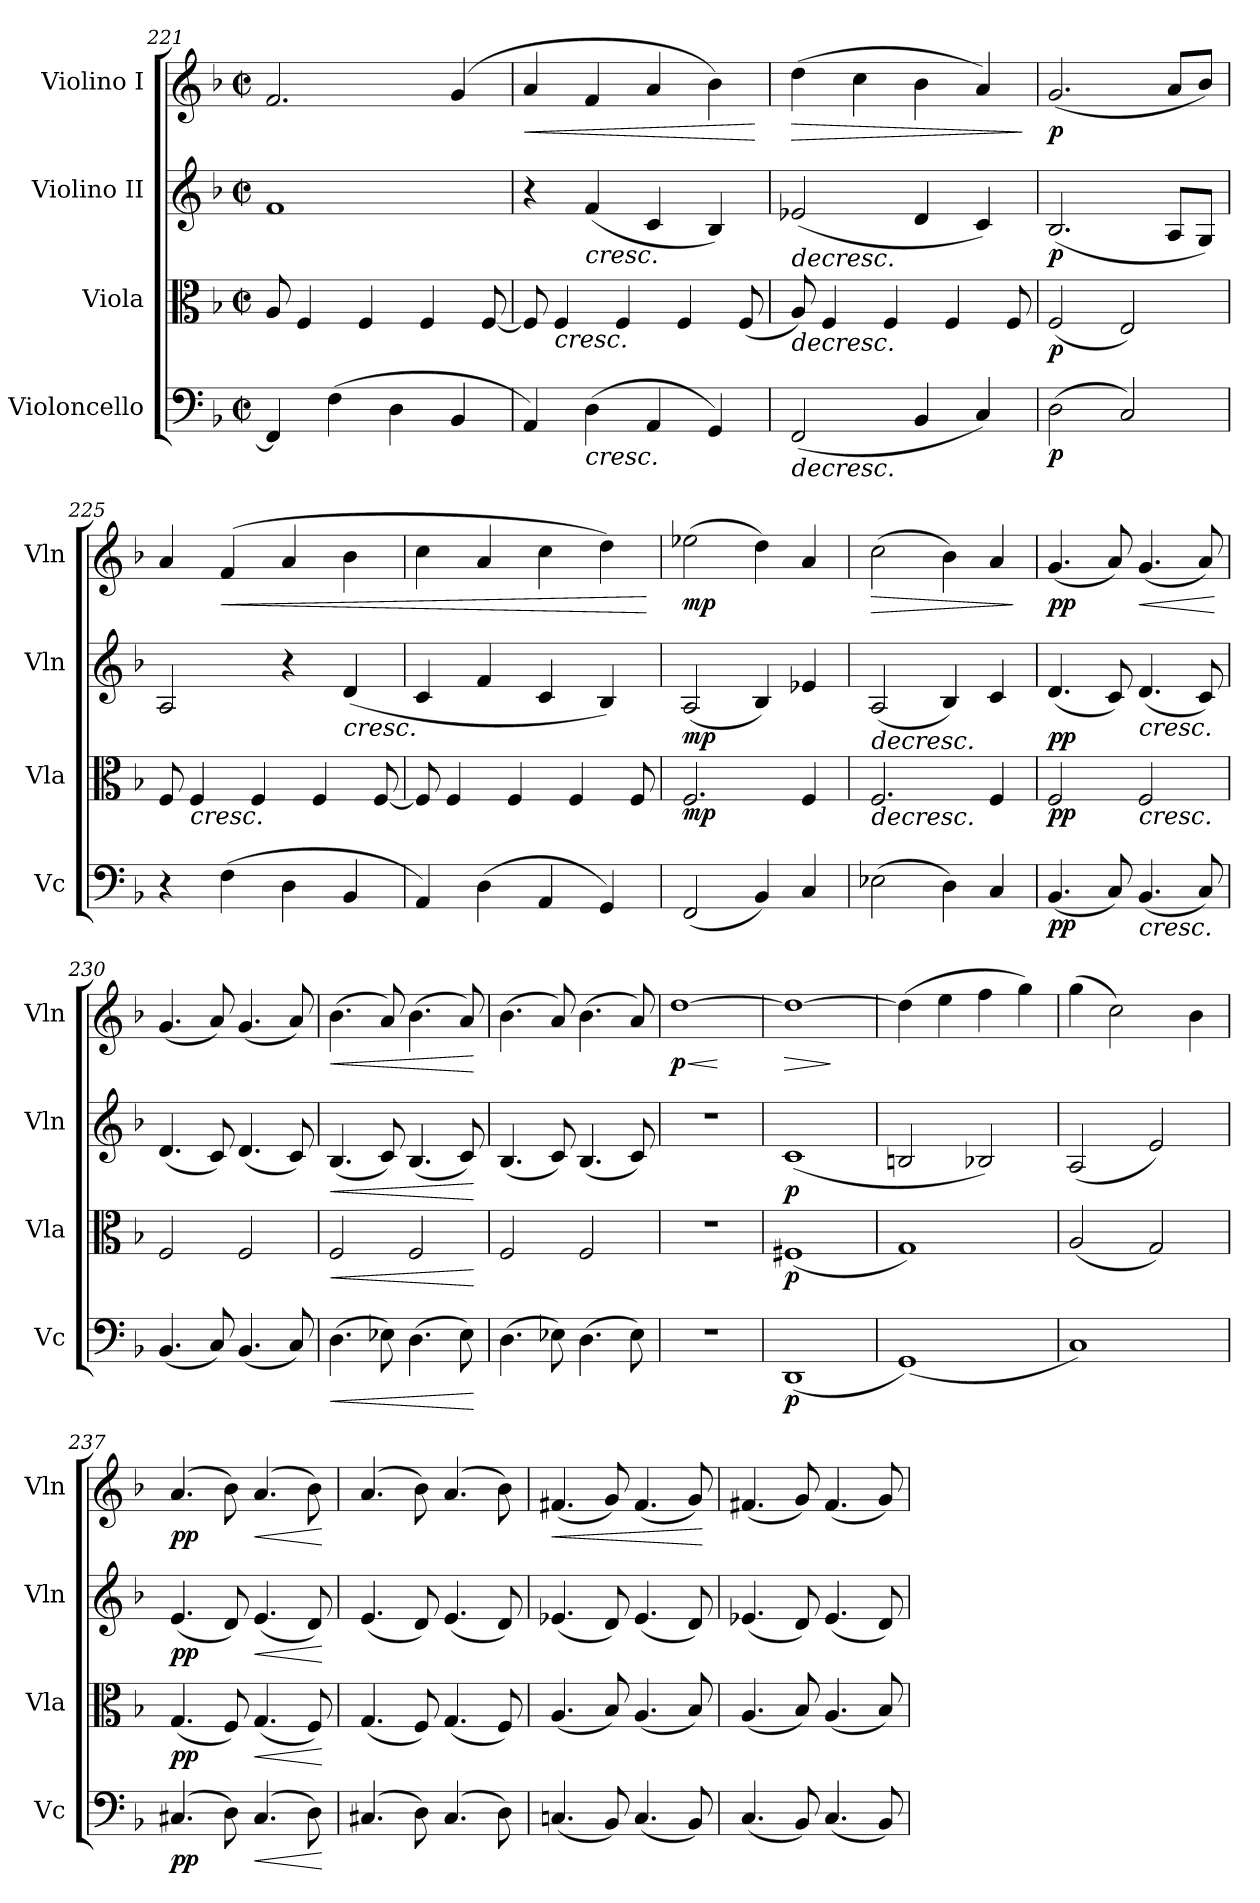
**kern	**dynam	**kern	**dynam	**kern	**dynam	**kern	**dynam
*part4	*part4	*part3	*part3	*part2	*part2	*part1	*part1
*staff4	*staff4	*staff3	*staff3	*staff2	*staff2	*staff1	*staff1
*I"Violoncello	*	*I"Viola	*	*I"Violino II	*	*I"Violino I	*
*I'Vc	*	*I'Vla	*	*I'Vln	*	*I'Vln	*
*clefF4	*	*clefC3	*	*clefG2	*	*clefG2	*
*k[b-]	*	*k[b-]	*	*k[b-]	*	*k[b-]	*
*M2/2	*	*M2/2	*	*M2/2	*	*M2/2	*
*met(c|)	*	*met(c|)	*	*met(c|)	*	*met(c|)	*
=221	=221	=221	=221	=221	=221	=221	=221
4FF/]	.	8A/	.	1f	.	2.f/	.
.	.	4F/	.	.	.	.	.
(4F\	.	.	.	.	.	.	.
.	.	4F/	.	.	.	.	.
4D\	.	.	.	.	.	.	.
.	.	4F/	.	.	.	.	.
4BB-/	.	.	.	.	.	(4g/	.
.	.	[8F/	.	.	.	.	.
=222	=222	=222	=222	=222	=222	=222	=222
!	!	!	!	!	!	!	!LO:HP:b
4AA/)	.	8F/]	.	4r	.	4a/	<
!	!	!	!LO:HP:b	!	!	!	!
.	.	4F/	<	.	.	.	.
!	!LO:HP:b	!	!	!	!LO:HP:b	!	!
(4D\	<	.	.	(4f/	<	4f/	.
.	.	4F/	.	.	.	.	.
4AA/	.	.	.	4c/	.	4a/	.
.	.	4F/	.	.	.	.	.
4GG/)	.	.	.	4B-/)	.	4b-\)	.
.	.	(8F/	.	.	.	.	.
.	.	.	.	.	.	.	[
=223	=223	=223	=223	=223	=223	=223	=223
!	!LO:HP:b	!	!LO:HP:b	!	!LO:HP:b	!	!LO:HP:b
(2FF/	>	8A/)	>	(2e-X/	>	(4dd\	>
.	.	4F/	.	.	.	.	.
.	.	.	.	.	.	4cc\	.
.	.	4F/	.	.	.	.	.
4BB-/	.	.	.	4d/	.	4b-\	.
.	.	4F/	.	.	.	.	.
4C/)	.	.	.	4c/)	.	4a/)	.
.	.	8F/	.	.	.	.	.
.	[	.	[	.	[	.	]
=224	=224	=224	=224	=224	=224	=224	=224
!	!LO:DY:b	!	!LO:DY:b	!	!LO:DY:b	!	!LO:DY:b
(2D\	p	(2F/	p	(2.B-/	p	(2.g/	p
2C/)	.	2E/)	.	.	.	.	.
.	.	.	.	8A/L	.	8a/L	.
.	.	.	.	8G/J)	.	8b-/J)	.
!!LO:PB:g=z
=225	=225	=225	=225	=225	=225	=225	=225
4r	.	8F/	.	2A/	.	4a/	.
!	!	!	!LO:HP:b	!	!	!	!
.	.	4F/	<	.	.	.	.
!	!	!	!	!	!	!	!LO:HP:b
(4F\	.	.	.	.	.	(4f/	<
.	.	4F/	.	.	.	.	.
4D\	.	.	.	4r	.	4a/	.
.	.	4F/	.	.	.	.	.
!	!	!	!	!	!LO:HP:b	!	!
4BB-/	.	.	.	(4d/	<	4b-\	.
.	.	[8F/	.	.	.	.	.
=226	=226	=226	=226	=226	=226	=226	=226
4AA/)	.	8F/]	.	4c/	.	4cc\	.
.	.	4F/	.	.	.	.	.
(4D\	.	.	.	4f/	.	4a/	.
.	.	4F/	.	.	.	.	.
4AA/	.	.	.	4c/	.	4cc\	.
.	.	4F/	.	.	.	.	.
4GG/)	.	.	.	4B-/)	.	4dd\)	.
.	.	8F/	.	.	.	.	.
.	.	.	]	.	]	.	[
=227	=227	=227	=227	=227	=227	=227	=227
!	!	!	!LO:DY:b	!	!LO:DY:b	!	!LO:DY:b
(2FF/	.	2.F/	mp	(2A/	mp	(2ee-X\	mp
4BB-/)	.	.	.	4B-/)	.	4dd\)	.
4C/	.	4F/	.	4e-X/	.	4a/	.
=228	=228	=228	=228	=228	=228	=228	=228
!	!	!	!LO:HP:b	!	!LO:HP:b	!	!LO:HP:b
(2E-X\	.	2.F/	>	(2A/	>	(2cc\	>
4D\)	.	.	.	4B-/)	.	4b-\)	.
4C/	.	4F/	.	4c/	.	4a/	.
.	.	.	[	.	[	.	]
=229	=229	=229	=229	=229	=229	=229	=229
!	!LO:DY:b	!	!LO:DY:b	!	!LO:DY:b	!	!LO:DY:b
(4.BB-/	pp	2F/	pp	(4.d/	pp	(4.g/	pp
8C/)	.	.	.	8c/)	.	8a/)	.
!	!LO:HP:b	!	!LO:HP:b	!	!LO:HP:b	!	!LO:HP:b
(4.BB-/	<	2F/	<	(4.d/	<	(4.g/	<
8C/)	.	.	.	8c/)	.	8a/)	.
.	]	.	]	.	]	.	[
=230	=230	=230	=230	=230	=230	=230	=230
(4.BB-/	.	2F/	.	(4.d/	.	(4.g/	.
8C/)	.	.	.	8c/)	.	8a/)	.
(4.BB-/	.	2F/	.	(4.d/	.	(4.g/	.
8C/)	.	.	.	8c/)	.	8a/)	.
=231	=231	=231	=231	=231	=231	=231	=231
!	!LO:HP:b	!	!LO:HP:b	!	!LO:HP:b	!	!LO:HP:b
(4.D\	<	2F/	<	(4.B-/	<	(4.b-\	<
8E-X\)	.	.	.	8c/)	.	8a/)	.
(4.D\	.	2F/	.	(4.B-/	.	(4.b-\	.
8E-\)	.	.	.	8c/)	.	8a/)	.
.	[	.	[	.	[	.	[
=232	=232	=232	=232	=232	=232	=232	=232
(4.D\	.	2F/	.	(4.B-/	.	(4.b-\	.
8E-X\)	.	.	.	8c/)	.	8a/)	.
(4.D\	.	2F/	.	(4.B-/	.	(4.b-\	.
8E-\)	.	.	.	8c/)	.	8a/)	.
!!LO:LB:g=z
=233	=233	=233	=233	=233	=233	=233	=233
!	!	!	!	!	!	!	!LO:HP:b
!	!	!	!	!	!	!	!LO:DY:n=1:b
1r	.	1r	.	1r	.	[1dd	< p
.	.	.	.	.	.	.	[
=234	=234	=234	=234	=234	=234	=234	=234
!	!LO:DY:b	!	!LO:DY:b	!	!LO:DY:b	!	!LO:HP:b
(1DD	p	(1F#X	p	(1c	p	1dd_	>
.	.	.	.	.	.	.	]
=235	=235	=235	=235	=235	=235	=235	=235
(1GG)	.	1G)	.	2Bn/	.	(4dd\]	.
.	.	.	.	.	.	4ee\	.
.	.	.	.	2B-X/)	.	4ff\	.
.	.	.	.	.	.	4gg\)	.
=236	=236	=236	=236	=236	=236	=236	=236
1C)	.	(2A/	.	(2A/	.	(4gg\	.
.	.	.	.	.	.	2cc\)	.
.	.	2G/)	.	2e/)	.	.	.
.	.	.	.	.	.	4b-\	.
=237	=237	=237	=237	=237	=237	=237	=237
!	!LO:DY:b	!	!LO:DY:b	!	!LO:DY:b	!	!LO:DY:b
(4.C#X/	pp	(4.G/	pp	(4.e/	pp	(4.a/	pp
8D\)	.	8F/)	.	8d/)	.	8b-\)	.
!	!LO:HP:b	!	!LO:HP:b	!	!LO:HP:b	!	!LO:HP:b
(4.C#/	<	(4.G/	<	(4.e/	<	(4.a/	<
8D\)	.	8F/)	.	8d/)	.	8b-\)	.
.	[	.	[	.	[	.	[
=238	=238	=238	=238	=238	=238	=238	=238
(4.C#X/	.	(4.G/	.	(4.e/	.	(4.a/	.
8D\)	.	8F/)	.	8d/)	.	8b-\)	.
(4.C#/	.	(4.G/	.	(4.e/	.	(4.a/	.
8D\)	.	8F/)	.	8d/)	.	8b-\)	.
=239	=239	=239	=239	=239	=239	=239	=239
!	!	!	!	!	!	!	!LO:HP:b
(4.Cn/	.	(4.A/	.	(4.e-X/	.	(4.f#X/	<
8BB-/)	.	8B-/)	.	8d/)	.	8g/)	.
(4.C/	.	(4.A/	.	(4.e-/	.	(4.f#/	.
8BB-/)	.	8B-/)	.	8d/)	.	8g/)	.
.	[	.	[	.	[	.	[
=240	=240	=240	=240	=240	=240	=240	=240
(4.C/	.	(4.A/	.	(4.e-X/	.	(4.f#X/	.
8BB-/)	.	8B-/)	.	8d/)	.	8g/)	.
(4.C/	.	(4.A/	.	(4.e-/	.	(4.f#/	.
8BB-/)	.	8B-/)	.	8d/)	.	8g/)	.
=	=	=	=	=	=	=	=
*-	*-	*-	*-	*-	*-	*-	*-
